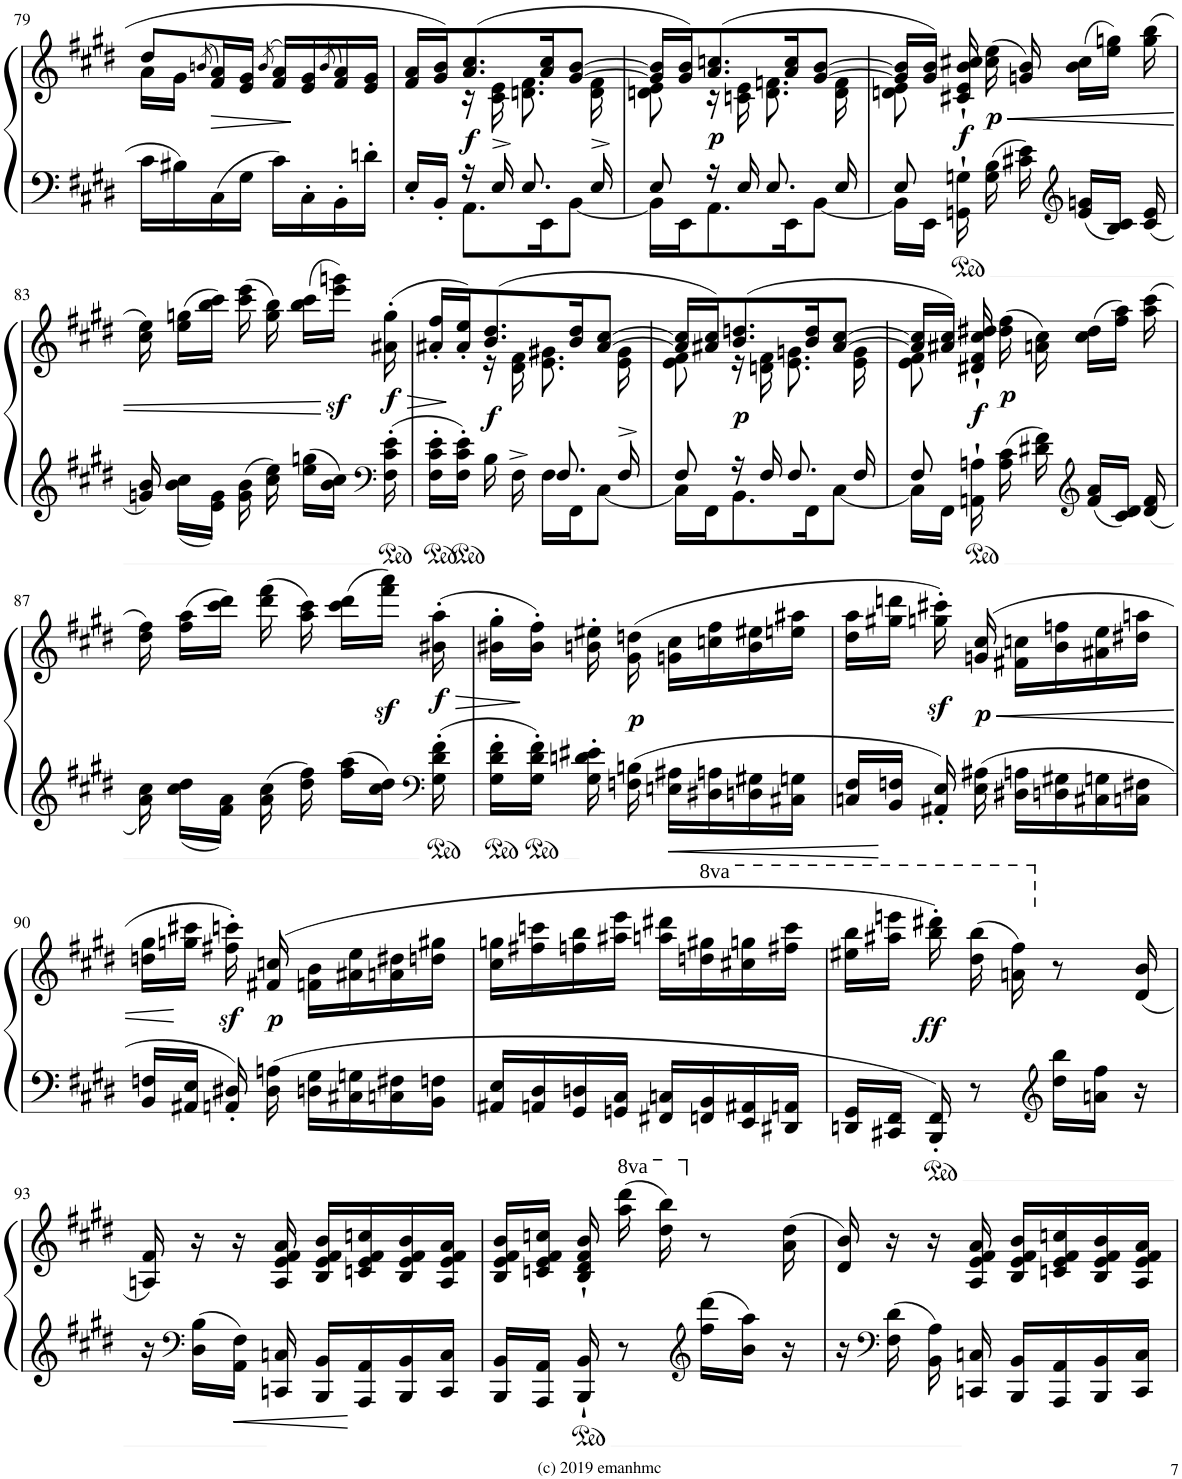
**kern	**kern	**dynam
*part1	*part1	*part1
*staff2	*staff1	*staff1/2
*I"Piano	*	*
*I'Pno.	*	*
!!LO:PB:g=z
*clefF4	*clefG2	*
*k[f#c#g#d#]	*k[f#c#g#d#]	*
*M2/4	*M2/4	*
=79	=79	=79
*	*^	*
16c#\LL	8dd#/L	16a\LL	.
16B#X\	.	16g#\JJ	.
.	(>8qbn/	.	.
16C#\	16f#/ 16a/L)	4.ryy	.
16G#\JJ	16e/ 16g#/JJ	.	.
.	(>8qb/	.	.
16c#\LL	16f#/ 16a/LL)	.	.
16C#'\	16e/ 16g#/	.	.
.	(>8qb/	.	.
16BB'\	16f#/ 16a/)	.	.
16dn'\JJ	16e/ 16g#/JJ	.	.
=80	=80	=80	=80
*^	*	*	*
16E'/LL	8ryy	16f#/ 16a/LL	8ryy	.
16BB'/JJ	.	16g#/ 16b/J	.	.
!	!	!	!	!LO:DY:b
16r	8.AA\L	(8.a/ 8.cc#/	16r	f
16E^/	.	.	16c#\ 16e\	.
8.E/	.	.	8.dn\ 8.f#\	.
.	16EE\K	16a/ 16cc#/K	.	.
.	[8BB\J	[8g#/ [8b/J	.	.
16E^/	.	.	16d\ 16f#\	.
=81	=81	=81	=81	=81
8E/	16BB\LL]	16g#/] 16b/]LL	8dn\ 8e\	.
.	16EE\J	16g#/ 16b/J)	.	.
!	!	!	!	!LO:DY:b
16r	8.AA\	(8.a/ 8.ccn/	16r	p
16E/	.	.	16cn\ 16e\	.
8.E/	.	.	8.d\ 8.fn\	.
.	16EE\K	16a/ 16cc/K	.	.
.	[8BB\J	[8g#/ [8b/J	.	.
16E/	.	.	16d\ 16f\	.
=82	=82	=82	=82	=82
8E/	16BB\LL]	16g#/] 16b/]LL	8dn\ 8e\	.
.	16EE\JJ	16g#/ 16b/JJ)	.	.
!	!	!	!	!LO:DY:b
16GGn\'` 16Gn\'`	4.ryy	16c#X/'` 16e/'` 16b/'` 16cc#X/'`	4.ryy	f
!	!	!	!	!LO:HP:b
!	!	!	!	!LO:DY:n=1:b
16G\ 16B\	.	(>16cc#\ 16ee\	.	< p
16c#X\ 16e\	.	16gn/ 16b/)	.	.
*clefG2	*	*	*	*
16e/ 16gn/LL	.	(>16b\ 16cc#\LL	.	.
16B/ 16c#/JJ	.	16ee\ 16ggn\JJ)	.	.
16c#/ 16e/	.	(>16gg\ 16bb\	.	.
!!LO:LB:g=z	!!
=83	=83	=83	=83	=83
16gn/ 16b/	16ryy	16cc#\ 16ee\)	16ryy	.
16ryy	16b\ 16cc#\LL	16ryy	(>16ee\ 16ggn\LL	.
16ryy	16e\ 16g\JJ	16ryy	16bb\ 16ccc#\JJ)	.
16g\ 16b\	4ryy	(>16ccc#\ 16eee\	4ryy	.
16cc#\ 16ee\	.	16gg\ 16bb\)	.	.
16ee\ 16ggn\LL	.	(>16bb\ 16ccc#\LL	.	.
!	!	!	!	!LO:DY:b
16b\ 16cc#\JJ	.	16eee\ 16gggn\JJ)	.	sf
*clefF4	*	*	*	*
!	!	!	!	!LO:HP:b
!	!	!	!	!LO:DY:n=1:b
16F#\' 16c#\' 16e\'	16ryy	(>16a#X\' 16gg\'	16ryy	> f
=84	=84	=84	=84	=84
16F#\' 16c#\' 16e\'LL	8ryy	16a#X/' 16ff#/'LL	8ryy	.
16F#\' 16c#\' 16e\'JJ	.	16a#/' 16ee/'J)	.	[
!	!	!	!	!LO:DY:b
16ryy	16B\	(8.b/ 8.dd#/	16r	f
16F#^\	16ryy	.	16d#\ 16f#\	.
8.F#/	16F#\LL	.	8.e\ 8.g#X\	.
.	16FF#\J	16b/ 16dd#/K	.	.
.	[8C#\J	[8a#/ [8cc#/J	.	.
16F#^/	.	.	16e\ 16g#\	.
=85	=85	=85	=85	=85
8F#/	16C#\LL]	16a#/] 16cc#/]LL	8e\ 8f#\	.
.	16FF#\J	16a#X/ 16cc#/J)	.	.
!	!	!	!	!LO:DY:b
16r	8.BB\	(8.b/ 8.ddn/	16r	p
16F#/	.	.	16dn\ 16f#\	.
8.F#/	.	.	8.e\ 8.gn\	.
.	16FF#\K	16b/ 16dd/K	.	.
.	[8C#\J	[8a#/ [8cc#/J	.	.
16F#/	.	.	16e\ 16g\	.
=86	=86	=86	=86	=86
8F#/	16C#\LL]	16a#/] 16cc#/]LL	8e\ 8f#\	.
.	16FF#\JJ	16a#X/ 16cc#/JJ)	.	.
!	!	!	!	!LO:DY:b
16AAn\'` 16An\'`	4.ryy	16d#X/'` 16f#/'` 16cc#/'` 16dd#X/'`	4.ryy	f
!	!	!	!	!LO:DY:b
16A\ 16c#\	.	(>16dd#\ 16ff#\	.	p
16d#X\ 16f#\	.	16an\ 16cc#\)	.	.
*clefG2	*	*	*	*
16f#/ 16a/LL	.	(>16cc#\ 16dd#\LL	.	.
16c#/ 16d#/JJ	.	16ff#\ 16aa\JJ)	.	.
16d#/ 16f#/	.	(>16aa\ 16ccc#\	.	.
!!LO:LB:g=z	!!
=87	=87	=87	=87	=87
16a\ 16cc#\	16ryy	16dd#\ 16ff#\)	16ryy	.
16ryy	16cc#\ 16dd#\LL	16ryy	(>16ff#\ 16aa\LL	.
16ryy	16f#\ 16a\JJ	16ryy	16ccc#\ 16ddd#\JJ)	.
16a\ 16cc#\	4ryy	(>16ddd#\ 16fff#\	4ryy	.
16dd#\ 16ff#\	.	16aa\ 16ccc#\)	.	.
16ff#\ 16aa\LL	.	(>16ccc#\ 16ddd#\LL	.	.
!	!	!	!	!LO:DY:b
16cc#\ 16dd#\JJ	.	16fff#\ 16aaa\JJ)	.	sf
*clefF4	*	*	*	*
!	!	!	!	!LO:HP:b
!	!	!	!	!LO:DY:n=1:b
16G#\' 16d#\' 16f#\'	16ryy	(>16b#X\' 16aa\'	16ryy	> f
*v	*v	*	*	*
*	*v	*v	*
=88	=88	=88
16G#\' 16d#\' 16f#\'LL	16b#X\' 16gg#\'LL	.
16G#\' 16d#\' 16f#\'JJ	16b#\' 16ff#\'JJ)	]
16G#\' 16dn\' 16e#X\'	16bn\' 16ee#X\'	.
!	!	!LO:DY:b
16Fn\ 16Bn\	(16g#\ 16ddn\	p
16En\ 16A#X\LL	16gn\ 16cc#\LL	.
16D#X\ 16An\	16ccn\ 16ff#\	.
16Dn\ 16G#X\	16b\ 16ee#X\	.
16C#X\ 16Gn\JJ	16een\ 16aa#X\JJ	.
=89	=89	=89
16Cn/ 16F#/LL	16dd#\ 16aa\LL	.
16BB/ 16Fn/JJ	16gg#X\ 16dddn\JJ	]
16AA#X/' 16E/'	16ggn\z<' 16ccc#X\z<')	.
!	!	!LO:HP:b
!	!	!LO:DY:n=1:b
16E\ 16A#X\	(16gn/ 16cc#/	< p
16D#X\ 16An\LL	16f#X\ 16ccn\LL	.
16Dn\ 16G#X\	16b\ 16ffn\	.
16C#X\ 16Gn\	16a#X\ 16ee\	.
16Cn\ 16F#X\JJ	16dd#X\ 16aan\JJ	.
!!LO:LB:g=z
=90	=90	=90
16BB/ 16Fn/LL	16ddn\ 16gg#\LL	.
16AA#X/ 16E/JJ	16ggn\ 16ccc#X\JJ	[
16AAn/' 16D#X/'	16ff#X\z<' 16cccn\z<')	.
!	!	!LO:DY:b
16D#\ 16An\	(16f#X/ 16ccn/	p
16Dn\ 16G#\LL	16fn\ 16b\LL	.
16C#X\ 16Gn\	16a#X\ 16ee\	.
16Cn\ 16F#X\	16an\ 16dd#X\	.
16BB\ 16Fn\JJ	16ddn\ 16gg#X\JJ	.
=91	=91	=91
16AA#X/ 16E/LL	16cc#\ 16ggn\LL	.
16AAn/ 16D#/	16ff#X\ 16cccn\	.
16GG#/ 16Dn/	16ffn\ 16bb\	.
16GGn/ 16C#/JJ	16aa#X\ 16eee\JJ	.
16FF#X/ 16Cn/LL	16aan\ 16ddd#X\LL	.
*	*8va	*
16FFn/ 16BB/	16dddn\ 16ggg#X\	.
16EE/ 16AA#X/	16ccc#X\ 16gggn\	.
16DD#X/ 16AAn/JJ	16fff#X\ 16cccc\JJ	.
=92	=92	=92
16DDn/ 16GG#/LL	16eee#X\ 16bbb\LL	.
16CC#X/ 16FF#/JJ	16aaa#X\ 16eeeen\JJ	.
!	!	!LO:DY:b
16BBB/' 16FF#/'	16bbb\' 16dddd#X\')	ff
8r	(16ddd#\ 16bbb\	.
.	16aan\ 16fff#\)	.
*clefG2	*	*
*	*X8va	*
16dd#\ 16bb\LL	8r	.
16an\ 16ff#\JJ	.	.
16r	(16d#/ 16b/	.
!!LO:LB:g=z
=93	=93	=93
16r	16An/ 16f#/)	.
*clefF4	*	*
16D#\ 16B\LL	16r	.
16AA\ 16F#\JJ	16r	.
16CCn/ 16Cn/	16A/ 16e/ 16f#/ 16a/	.
16BBB/ 16BB/LL	16B/ 16e/ 16f#/ 16b/LL	.
16AAA/ 16AA/	16cn/ 16e/ 16f#/ 16ccn/	.
16BBB/ 16BB/	16B/ 16e/ 16f#/ 16b/	.
16CC/ 16C/JJ	16A/ 16e/ 16f#/ 16a/JJ	.
=94	=94	=94
16BBB/ 16BB/LL	16B/ 16e/ 16f#/ 16b/LL	.
16AAA/ 16AA/JJ	16cn/ 16e/ 16f#/ 16ccn/JJ	.
16BBB/'` 16BB/'`	16B/'` 16d#/'` 16f#/'` 16b/'`	.
*	*8va	*
8r	(16aaa\ 16dddd#\	.
.	16ddd#\ 16bbb\)	.
*clefG2	*	*
*	*X8va	*
16ff#\ 16ddd#\LL	8r	.
16b\ 16aa\JJ	.	.
16r	(16a\ 16dd#\	.
=95	=95	=95
16r	16d#/ 16b/)	.
*clefF4	*	*
16F#\ 16d#\	16r	.
16BB\ 16A\	16r	.
16CCn/ 16Cn/	16A/ 16e/ 16f#/ 16a/	.
16BBB/ 16BB/LL	16B/ 16e/ 16f#/ 16b/LL	.
16AAA/ 16AA/	16cn/ 16e/ 16f#/ 16ccn/	.
16BBB/ 16BB/	16B/ 16e/ 16f#/ 16b/	.
16CC/ 16C/JJ	16A/ 16e/ 16f#/ 16a/JJ	.
=	=	=
*-	*-	*-
